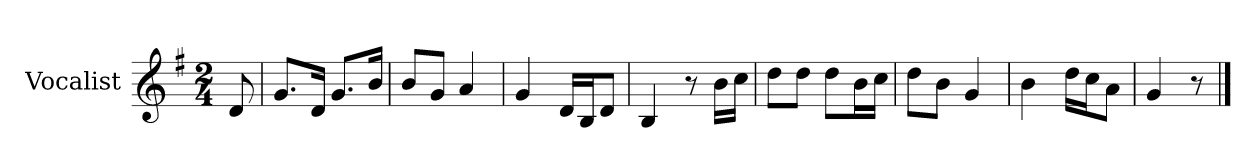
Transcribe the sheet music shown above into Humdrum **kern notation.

**kern
*part1
*staff1
*I"Vocalist
*k[f#]
*G:
*M2/4
=
8d
=1
8.gL
16dJk
8.gL
16bJk
=2
8bL
8gJ
4a
=3
4g
16dLL
16BJ
8dJ
=4
4B
8r
16bLL
16ccJJ
=5
8ddL
8ddJ
8ddL
16bL
16ccJJ
=6
8ddL
8bJ
4g
=7
4b
16ddLL
16ccJ
8aJ
=8
4g
8r
==
*-
